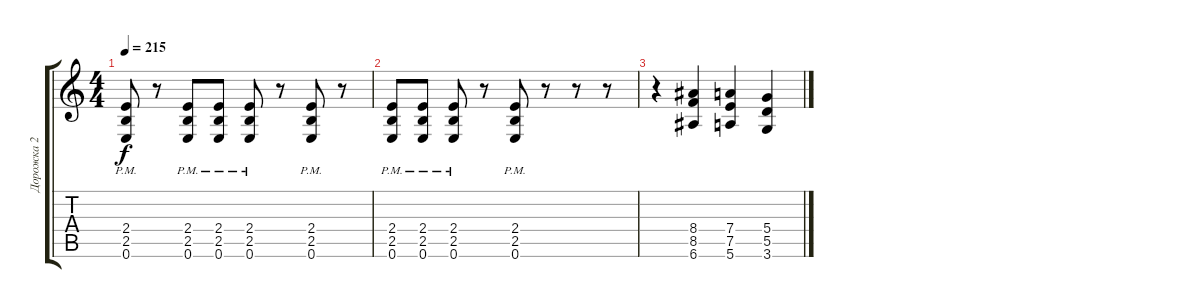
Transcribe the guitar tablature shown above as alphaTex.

\track ("Дорожка 2" "Дорожка 2") {instrument distortionguitar}
\staff {score tabs}
\tuning (E4 B3 G3 D3 A2 E2) {hide}
\ts (4 4)
\tempo 215
\clef g2
\ks c
(2.4{pm} 2.5{pm} 0.6{pm}).8{dy f} r.8 (2.4{pm} 2.5{pm} 0.6{pm}).8 (2.4{pm} 2.5{pm} 0.6{pm}).8 (2.4{pm} 2.5{pm} 0.6{pm}).8 r.8 (2.4{pm} 2.5{pm} 0.6{pm}).8 r.8 |
(2.4{pm} 2.5{pm} 0.6{pm}).8 (2.4{pm} 2.5{pm} 0.6{pm}).8 (2.4{pm} 2.5{pm} 0.6{pm}).8 r.8 (2.4{pm} 2.5{pm} 0.6{pm}).8 r.8 r.8 r.8 |
r.4 (8.4 8.5 6.6).4 (7.4 7.5 5.6).4 (5.4 5.5 3.6).4
